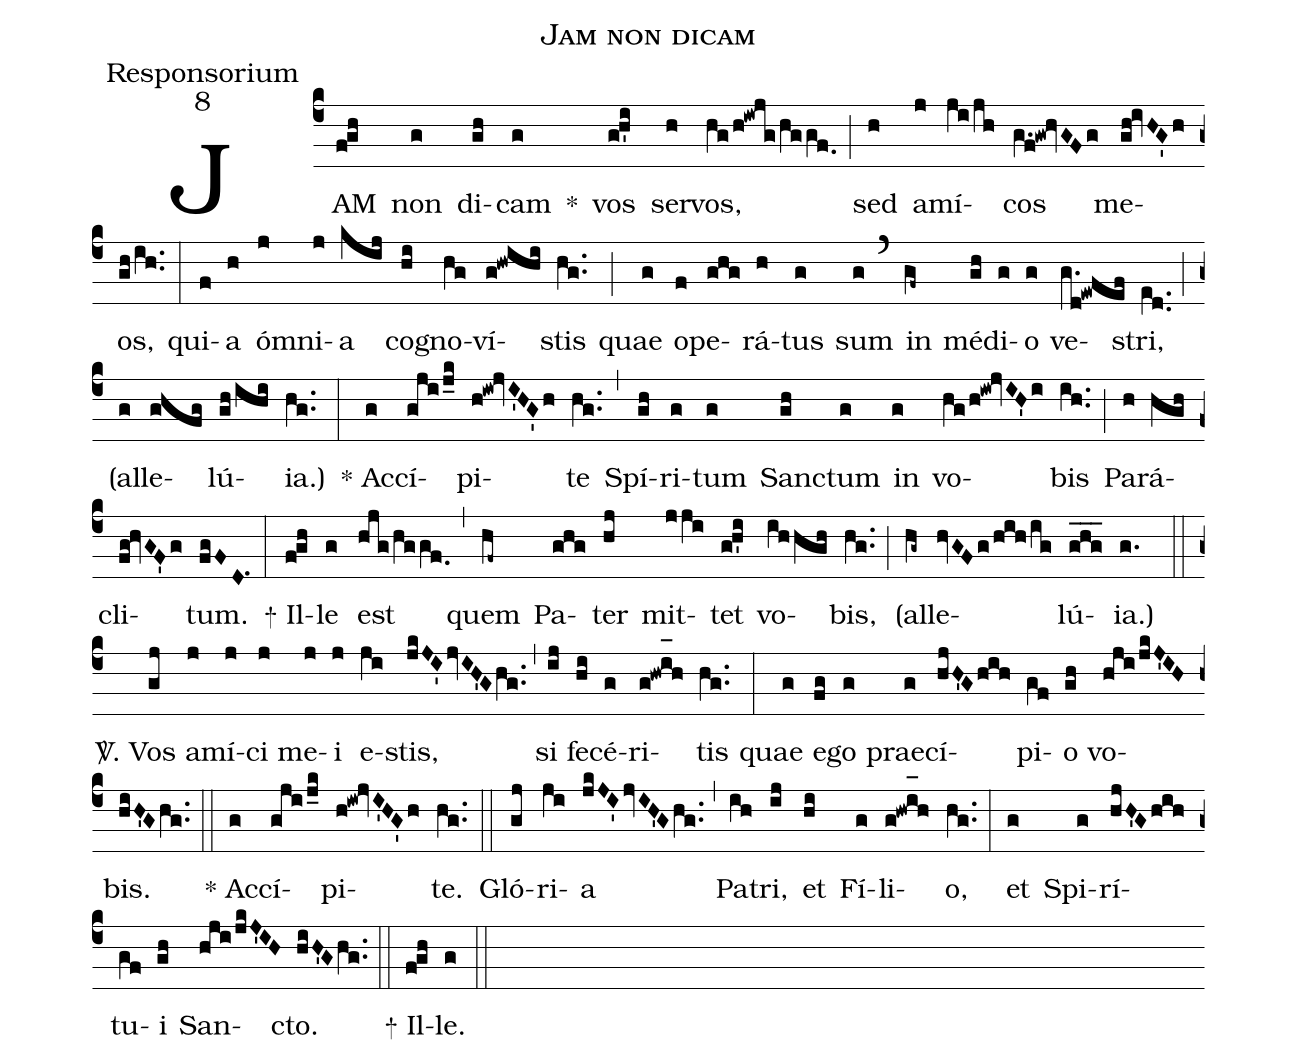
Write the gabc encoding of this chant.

name:Jam non dicam;
office-part:Responsorium;
mode:8;
%%
(c4) JAM(fgh) non(g) di(gh)cam(g) *() vos(gh'i) ser(h)vos,(hg/h!iwjg/hggf.0) (;) sed(h) a(j)mí(ji/jh)cos(g.f!gw!hvGFg) me(gh!ivHG'h)os,(gh/ih..) (:) qui(f)a(h) ó(j)mni(j)a(kij) co(hi)gno(hg)ví(g!hwihi)stis(hg..) (;) quae(g) <nlba>o(f)pe(ghg)rá(h)tus</nlba>(g) sum(g) (`) in(gf~) mé(gh)di(g)o(g) ve(g.d!ewfef)stri,(e[ll:1]d..) (;) <v>(</v>al(g)le(ghfg)lú(gh/ihi){ia}.<v>)</v>(hg..) (:) * Ac(g)cí(gji/j_k)pi(h!iw!jvI'HG'h)te(hg..) (,) Spí(gh)ri(g)tum(g) San(gh)ctum(g) in(g) vo(hg/h!iw!jvIH'i)bis(ih..) (;) Pa(h)rá(hgh)cli(fg!hvGF'g)tum.(fgFD.1) (:) + Il(fgh)le(g) est(hjg/hggf.0) (,) quem(hf~) Pa(ghg)ter(hj) mit(jji)tet(gh'i) vo(ihhgh)bis,(hg..) (;) <v>(</v>al(hg~)le(hvGFg/hih/ig)lú(ghg___){ia}.<v>)</v>(g.) (::)
<sp>V/</sp>. Vos(gj) a(j)mí(j)ci(j) me(j)i(j) e(ji)stis,(jkJI'jvIH'Ghg..) (,) si(ij) fe(hi)cé(g)ri(g!hwi_[oh:h]h)tis(hg..) (:) quae(g) e(fg)go(g) prae(g)cí(hjH'Ghih)pi(gf)o(gh) vo(hji/jkJ'IH)bis.(hiH'Ghg..) (::) * Ac(g)cí(gji/j_k)pi(h!iw!jvI'HG'h)te.(hg..) (::) Gló(gj)ri(ji)a(jkJI'jvIH'Ghg..) (,) Pa(ih)tri,(ij) et(hi) Fí(g)li(g!hwi_[oh:h]h)o,(hg..) (:) et(g) Spi(g)rí(hjH'Ghih)tu(gf)i(gh) San(hji/jkJ'IH)cto.(hiH'Ghg..) (::) + Il(fgh)le.(g) (::)
